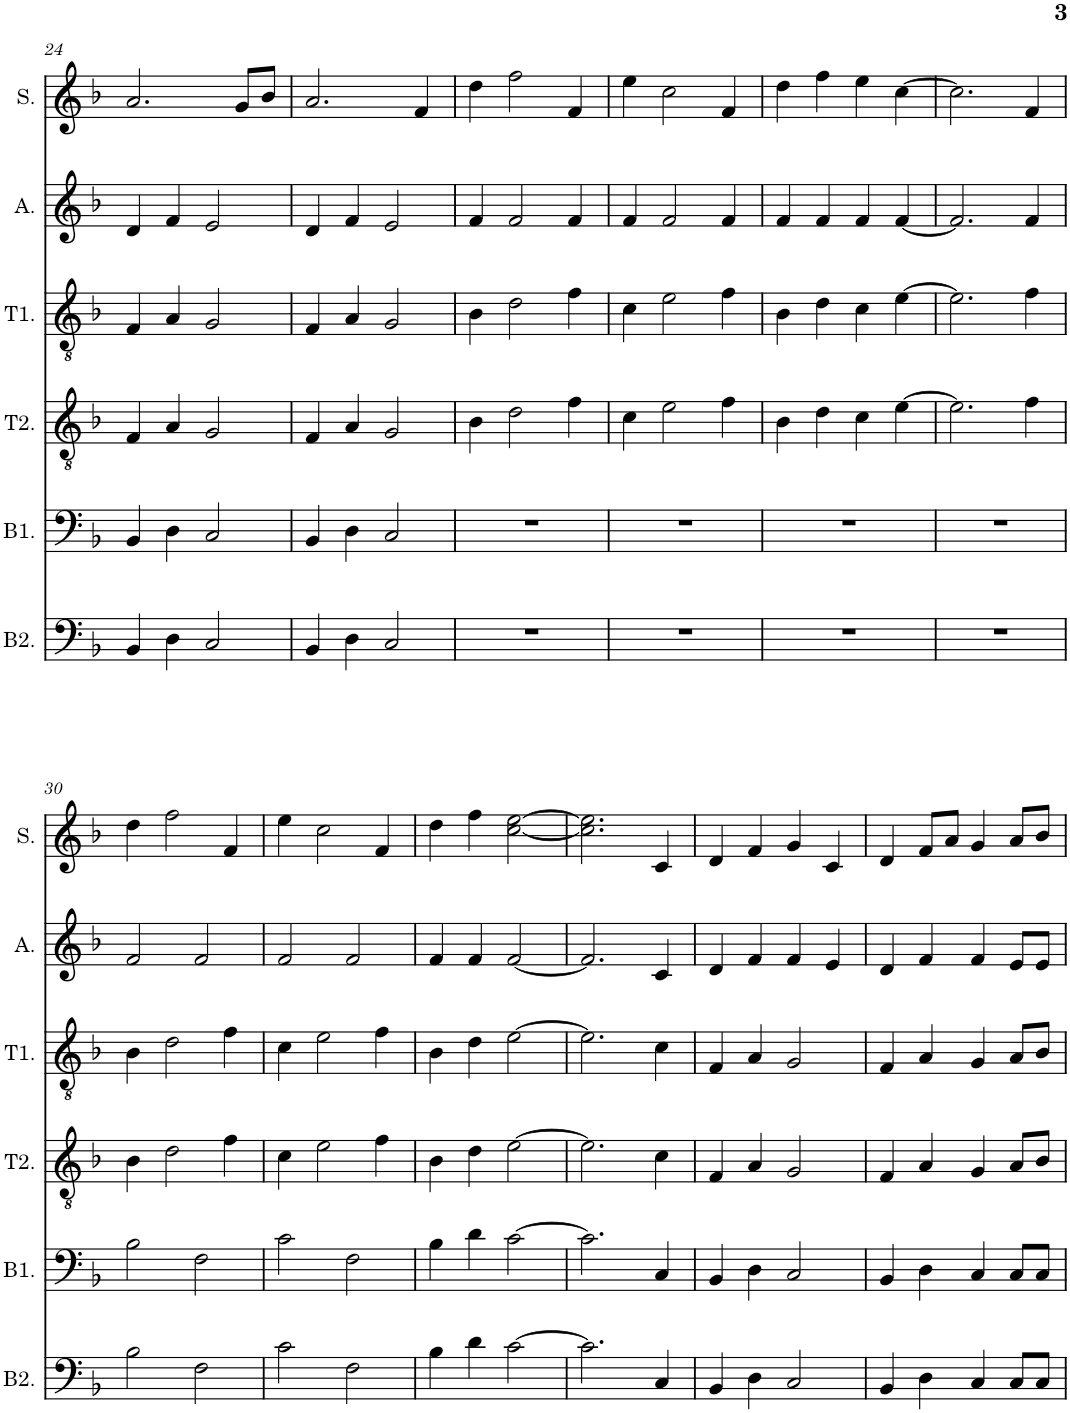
**kern	**kern	**kern	**kern	**kern	**kern
*part6	*part5	*part4	*part3	*part2	*part1
*staff6	*staff5	*staff4	*staff3	*staff2	*staff1
*I"Bass 2	*I"Bass 1	*I"Tenor 2	*I"Tenor 1	*I"Alto	*I"Soprano
*I'B2.	*I'B1.	*I'T2.	*I'T1.	*I'A.	*I'S.
!!LO:PB:g=z
*clefF4	*clefF4	*clefGv2	*clefGv2	*clefG2	*clefG2
*k[b-]	*k[b-]	*k[b-]	*k[b-]	*k[b-]	*k[b-]
*M4/4	*M4/4	*M4/4	*M4/4	*M4/4	*M4/4
=24	=24	=24	=24	=24	=24
4BB-/	4BB-/	4F/	4F/	4d/	2.a/
4D\	4D\	4A/	4A/	4f/	.
2C/	2C/	2G/	2G/	2e/	.
.	.	.	.	.	8g/L
.	.	.	.	.	8b-/J
=25	=25	=25	=25	=25	=25
4BB-/	4BB-/	4F/	4F/	4d/	2.a/
4D\	4D\	4A/	4A/	4f/	.
2C/	2C/	2G/	2G/	2e/	.
.	.	.	.	.	4f/
=26	=26	=26	=26	=26	=26
1r	1r	4B-\	4B-\	4f/	4dd\
.	.	2d\	2d\	2f/	2ff\
.	.	4f\	4f\	4f/	4f/
=27	=27	=27	=27	=27	=27
1r	1r	4c\	4c\	4f/	4ee\
.	.	2e\	2e\	2f/	2cc\
.	.	4f\	4f\	4f/	4f/
=28	=28	=28	=28	=28	=28
1r	1r	4B-\	4B-\	4f/	4dd\
.	.	4d\	4d\	4f/	4ff\
.	.	4c\	4c\	4f/	4ee\
.	.	[4e\	[4e\	[4f/	[4cc\
=29	=29	=29	=29	=29	=29
1r	1r	2.e\]	2.e\]	2.f/]	2.cc\]
.	.	4f\	4f\	4f/	4f/
!!LO:LB:g=z
=30	=30	=30	=30	=30	=30
2B-\	2B-\	4B-\	4B-\	2f/	4dd\
.	.	2d\	2d\	.	2ff\
2F\	2F\	.	.	2f/	.
.	.	4f\	4f\	.	4f/
=31	=31	=31	=31	=31	=31
2c\	2c\	4c\	4c\	2f/	4ee\
.	.	2e\	2e\	.	2cc\
2F\	2F\	.	.	2f/	.
.	.	4f\	4f\	.	4f/
=32	=32	=32	=32	=32	=32
4B-\	4B-\	4B-\	4B-\	4f/	4dd\
4d\	4d\	4d\	4d\	4f/	4ff\
[2c\	[2c\	[2e\	[2e\	[2f/	[2cc\ [2ee\
=33	=33	=33	=33	=33	=33
2.c\]	2.c\]	2.e\]	2.e\]	2.f/]	2.cc\] 2.ee\]
4C/	4C/	4c\	4c\	4c/	4c/
=34	=34	=34	=34	=34	=34
4BB-/	4BB-/	4F/	4F/	4d/	4d/
4D\	4D\	4A/	4A/	4f/	4f/
2C/	2C/	2G/	2G/	4f/	4g/
.	.	.	.	4e/	4c/
=35	=35	=35	=35	=35	=35
4BB-/	4BB-/	4F/	4F/	4d/	4d/
4D\	4D\	4A/	4A/	4f/	8f/L
.	.	.	.	.	8a/J
4C/	4C/	4G/	4G/	4f/	4g/
8C/L	8C/L	8A/L	8A/L	8e/L	8a/L
8C/J	8C/J	8B-/J	8B-/J	8e/J	8b-/J
=	=	=	=	=	=
*-	*-	*-	*-	*-	*-
